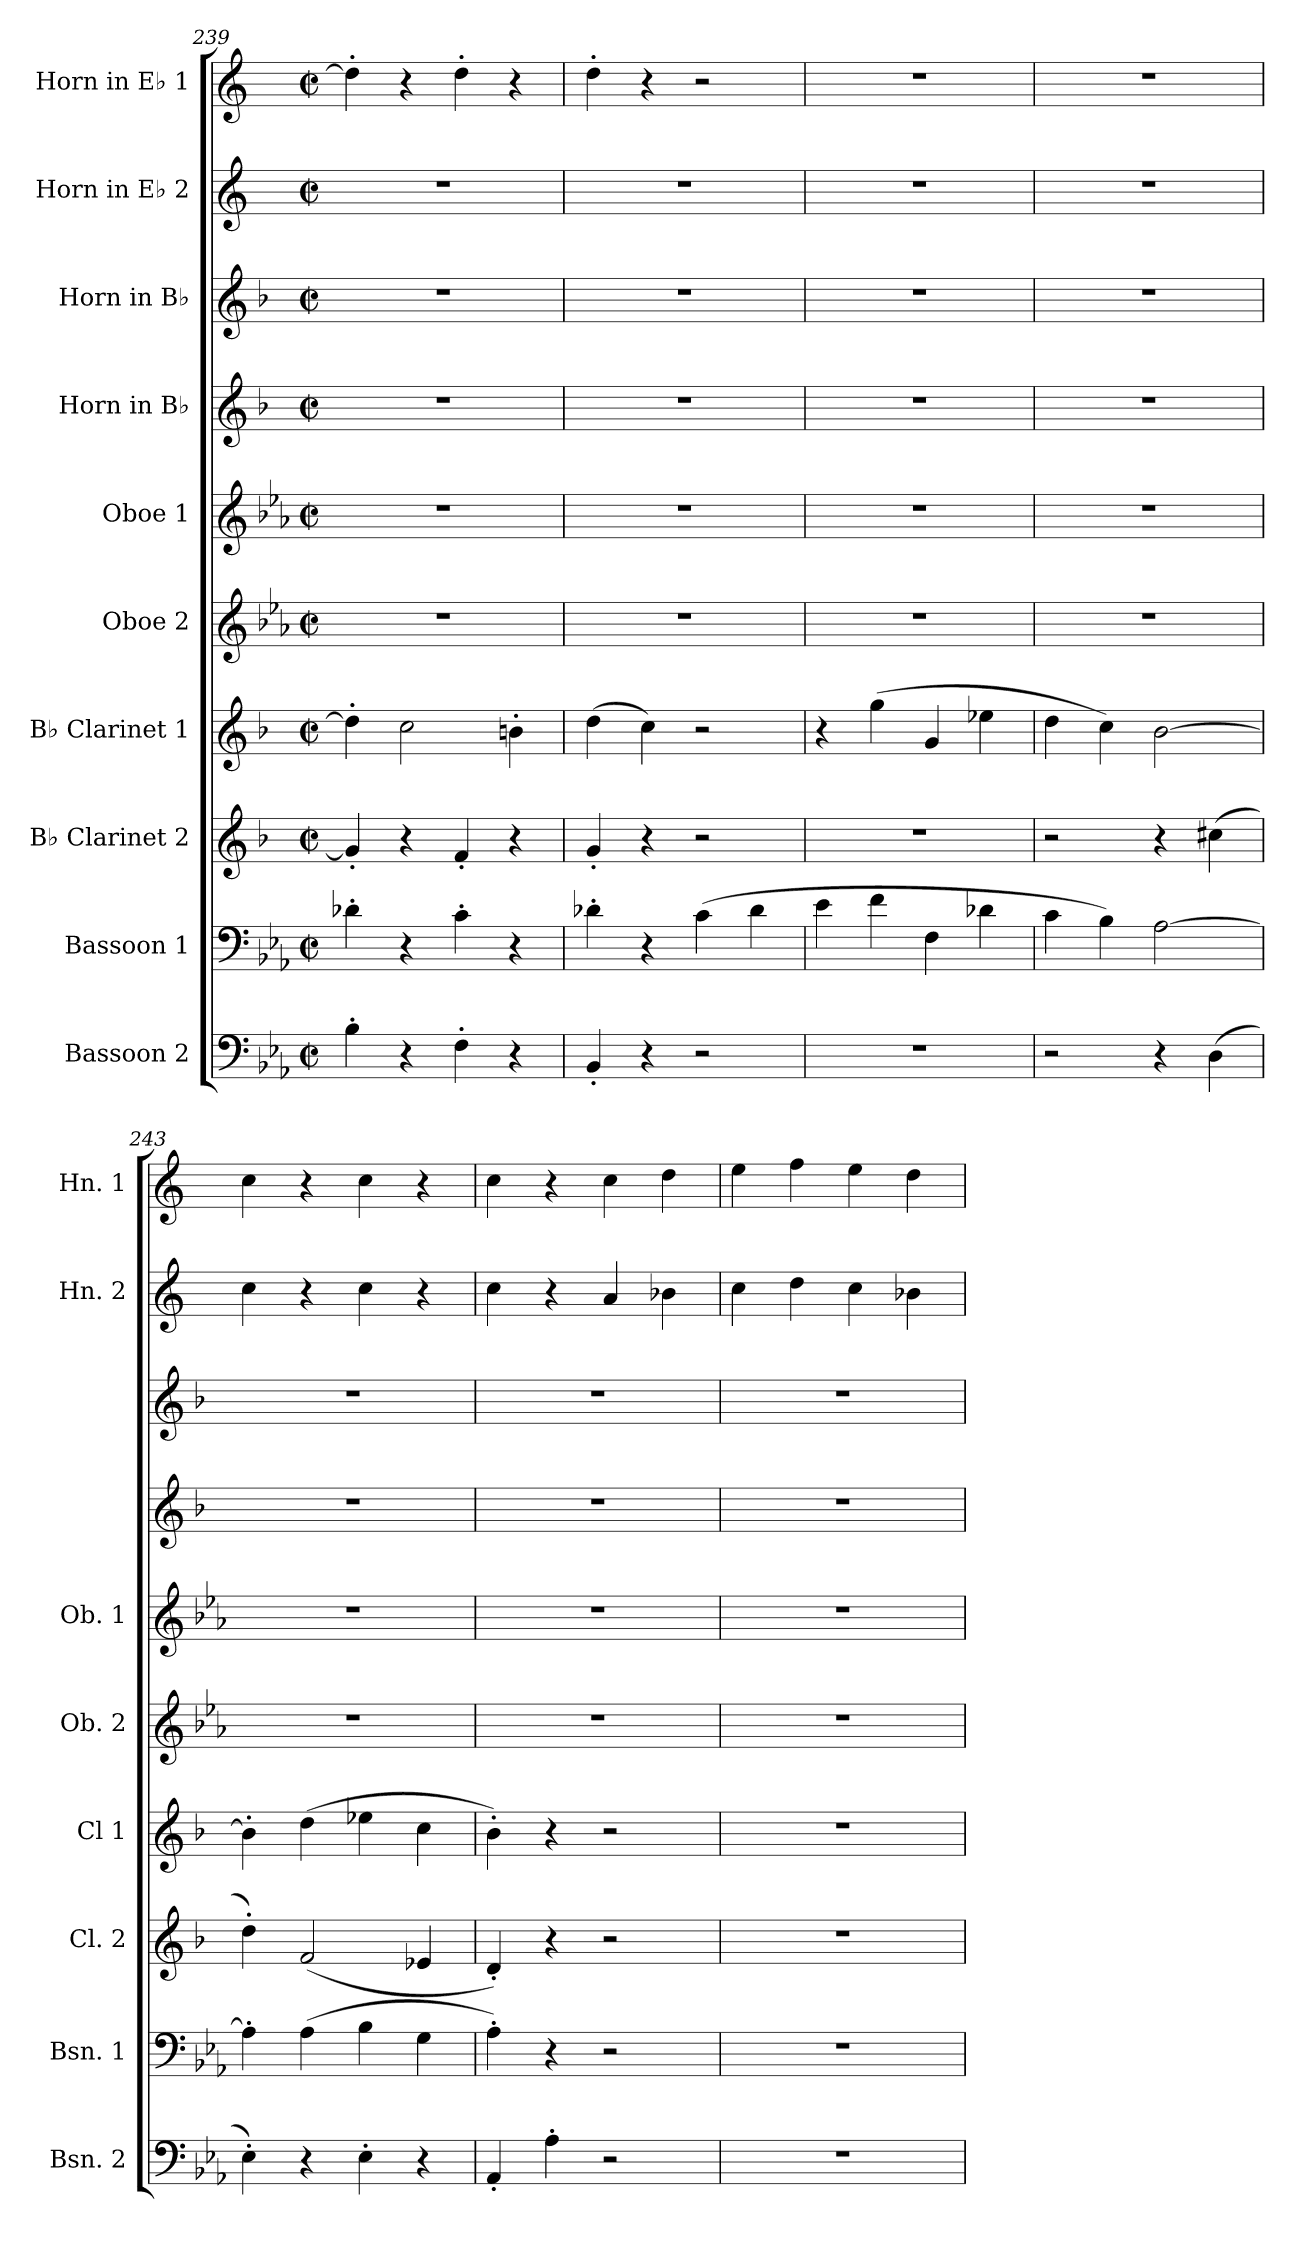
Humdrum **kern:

**kern	**kern	**kern	**kern	**kern	**kern	**kern	**kern	**kern	**kern
*part10	*part9	*part8	*part7	*part6	*part5	*part4	*part3	*part2	*part1
*staff10	*staff9	*staff8	*staff7	*staff6	*staff5	*staff4	*staff3	*staff2	*staff1
*I"Bassoon 2	*I"Bassoon 1	*I"B♭ Clarinet 2	*I"B♭ Clarinet 1	*I"Oboe 2	*I"Oboe 1	*I"Horn in B♭	*I"Horn in B♭	*I"Horn in E♭ 2	*I"Horn in E♭ 1
*I'Bsn. 2	*I'Bsn. 1	*I'Cl. 2	*I'Cl 1	*I'Ob. 2	*I'Ob. 1	*	*	*I'Hn. 2	*I'Hn. 1
!!LO:PB:g=z
*clefF4	*clefF4	*clefG2	*clefG2	*clefG2	*clefG2	*clefG2	*clefG2	*clefG2	*clefG2
*	*	*ITrd1c2	*ITrd1c2	*	*	*ITrd1c2	*ITrd1c2	*ITrd5c9	*ITrd5c9
*k[b-e-a-]	*k[b-e-a-]	*k[b-e-a-]	*k[b-e-a-]	*k[b-e-a-]	*k[b-e-a-]	*k[b-e-a-]	*k[b-e-a-]	*k[b-e-a-]	*k[b-e-a-]
*M2/2	*M2/2	*M2/2	*M2/2	*M2/2	*M2/2	*M2/2	*M2/2	*M2/2	*M2/2
*met(c|)	*met(c|)	*met(c|)	*met(c|)	*met(c|)	*met(c|)	*met(c|)	*met(c|)	*met(c|)	*met(c|)
=239	=239	=239	=239	=239	=239	=239	=239	=239	=239
4B-'\	4d-X'\	4f'/]	4cc'\]	1r	1r	1r	1r	1r	4f'\]
4r	4r	4r	2b-\	.	.	.	.	.	4r
4F'\	4c'\	4e-'/	.	.	.	.	.	.	4f'\
4r	4r	4r	4an'\	.	.	.	.	.	4r
=240	=240	=240	=240	=240	=240	=240	=240	=240	=240
4BB-'/	4d-X'\	4f'/	(>4cc\	1r	1r	1r	1r	1r	4f'\
4r	4r	4r	4b-\)	.	.	.	.	.	4r
2r	(>4c\	2r	2r	.	.	.	.	.	2r
.	4d-\	.	.	.	.	.	.	.	.
=241	=241	=241	=241	=241	=241	=241	=241	=241	=241
1r	4e-\	1r	4r	1r	1r	1r	1r	1r	1r
.	4f\	.	(>4ff\	.	.	.	.	.	.
.	4F\	.	4f/	.	.	.	.	.	.
.	4d-X\	.	4dd-X\	.	.	.	.	.	.
=242	=242	=242	=242	=242	=242	=242	=242	=242	=242
2r	4c\	2r	4cc\	1r	1r	1r	1r	1r	1r
.	4B-\)	.	4b-\)	.	.	.	.	.	.
4r	[2A-\	4r	[2a-\	.	.	.	.	.	.
(>4D\	.	(>4bn\	.	.	.	.	.	.	.
=243	=243	=243	=243	=243	=243	=243	=243	=243	=243
4E-'\)	4A-'\]	4cc'\)	4a-'\]	1r	1r	1r	1r	4e-\	4e-\
4r	(>4A-\	(<2e-/	(>4cc\	.	.	.	.	4r	4r
4E-'\	4B-\	.	4dd-X\	.	.	.	.	4e-\	4e-\
4r	4G\	4d-X/	4b-\	.	.	.	.	4r	4r
=244	=244	=244	=244	=244	=244	=244	=244	=244	=244
4AA-'/	4A-'\)	4c'/)	4a-'\)	1r	1r	1r	1r	4e-\	4e-\
4A-'\	4r	4r	4r	.	.	.	.	4r	4r
2r	2r	2r	2r	.	.	.	.	4c/	4e-\
.	.	.	.	.	.	.	.	4d-X\	4f\
=245	=245	=245	=245	=245	=245	=245	=245	=245	=245
1r	1r	1r	1r	1r	1r	1r	1r	4e-\	4g\
.	.	.	.	.	.	.	.	4f\	4a-\
.	.	.	.	.	.	.	.	4e-\	4g\
.	.	.	.	.	.	.	.	4d-X\	4f\
=	=	=	=	=	=	=	=	=	=
*-	*-	*-	*-	*-	*-	*-	*-	*-	*-
